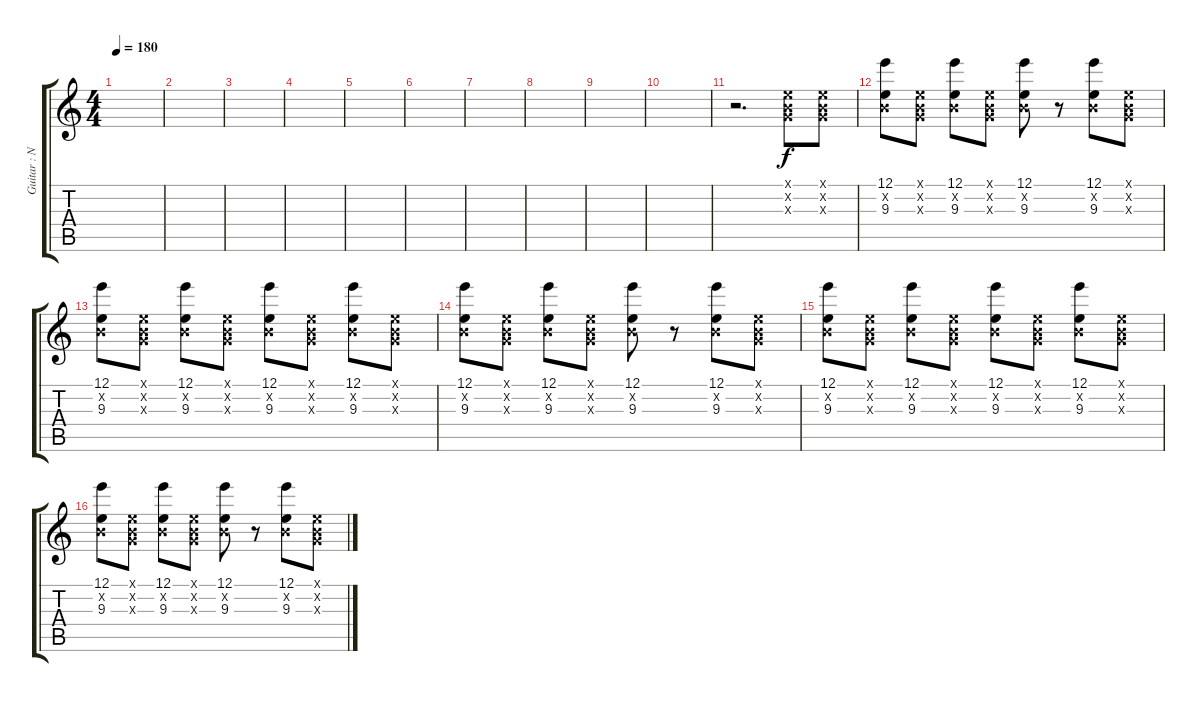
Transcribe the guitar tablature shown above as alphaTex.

\track ("Guitar : Nakano Azusa - Nyan" "Guitar : N") {instrument distortionguitar}
\staff {score tabs}
\tuning (E4 B3 G3 D3 A2 E2) {hide}
\ts (4 4)
\tempo 180
\clef g2
\ks c
|
|
|
|
|
|
|
|
|
|
r.2{d} (0.1{x} 0.2{x} 0.3{x}).8 (0.1{x} 0.2{x} 0.3{x}).8 |
(12.1 0.2{x} 9.3).8 (0.1{x} 0.2{x} 0.3{x}).8 (12.1 0.2{x} 9.3).8 (0.1{x} 0.2{x} 0.3{x}).8 (12.1 0.2{x} 9.3).8 r.8 (12.1 0.2{x} 9.3).8 (0.1{x} 0.2{x} 0.3{x}).8 |
(12.1 0.2{x} 9.3).8 (0.1{x} 0.2{x} 0.3{x}).8 (12.1 0.2{x} 9.3).8 (0.1{x} 0.2{x} 0.3{x}).8 (12.1 0.2{x} 9.3).8 (0.1{x} 0.2{x} 0.3{x}).8 (12.1 0.2{x} 9.3).8 (0.1{x} 0.2{x} 0.3{x}).8 |
(12.1 0.2{x} 9.3).8 (0.1{x} 0.2{x} 0.3{x}).8 (12.1 0.2{x} 9.3).8 (0.1{x} 0.2{x} 0.3{x}).8 (12.1 0.2{x} 9.3).8 r.8 (12.1 0.2{x} 9.3).8 (0.1{x} 0.2{x} 0.3{x}).8 |
(12.1 0.2{x} 9.3).8 (0.1{x} 0.2{x} 0.3{x}).8 (12.1 0.2{x} 9.3).8 (0.1{x} 0.2{x} 0.3{x}).8 (12.1 0.2{x} 9.3).8 (0.1{x} 0.2{x} 0.3{x}).8 (12.1 0.2{x} 9.3).8 (0.1{x} 0.2{x} 0.3{x}).8 |
(12.1 0.2{x} 9.3).8 (0.1{x} 0.2{x} 0.3{x}).8 (12.1 0.2{x} 9.3).8 (0.1{x} 0.2{x} 0.3{x}).8 (12.1 0.2{x} 9.3).8 r.8 (12.1 0.2{x} 9.3).8 (0.1{x} 0.2{x} 0.3{x}).8
